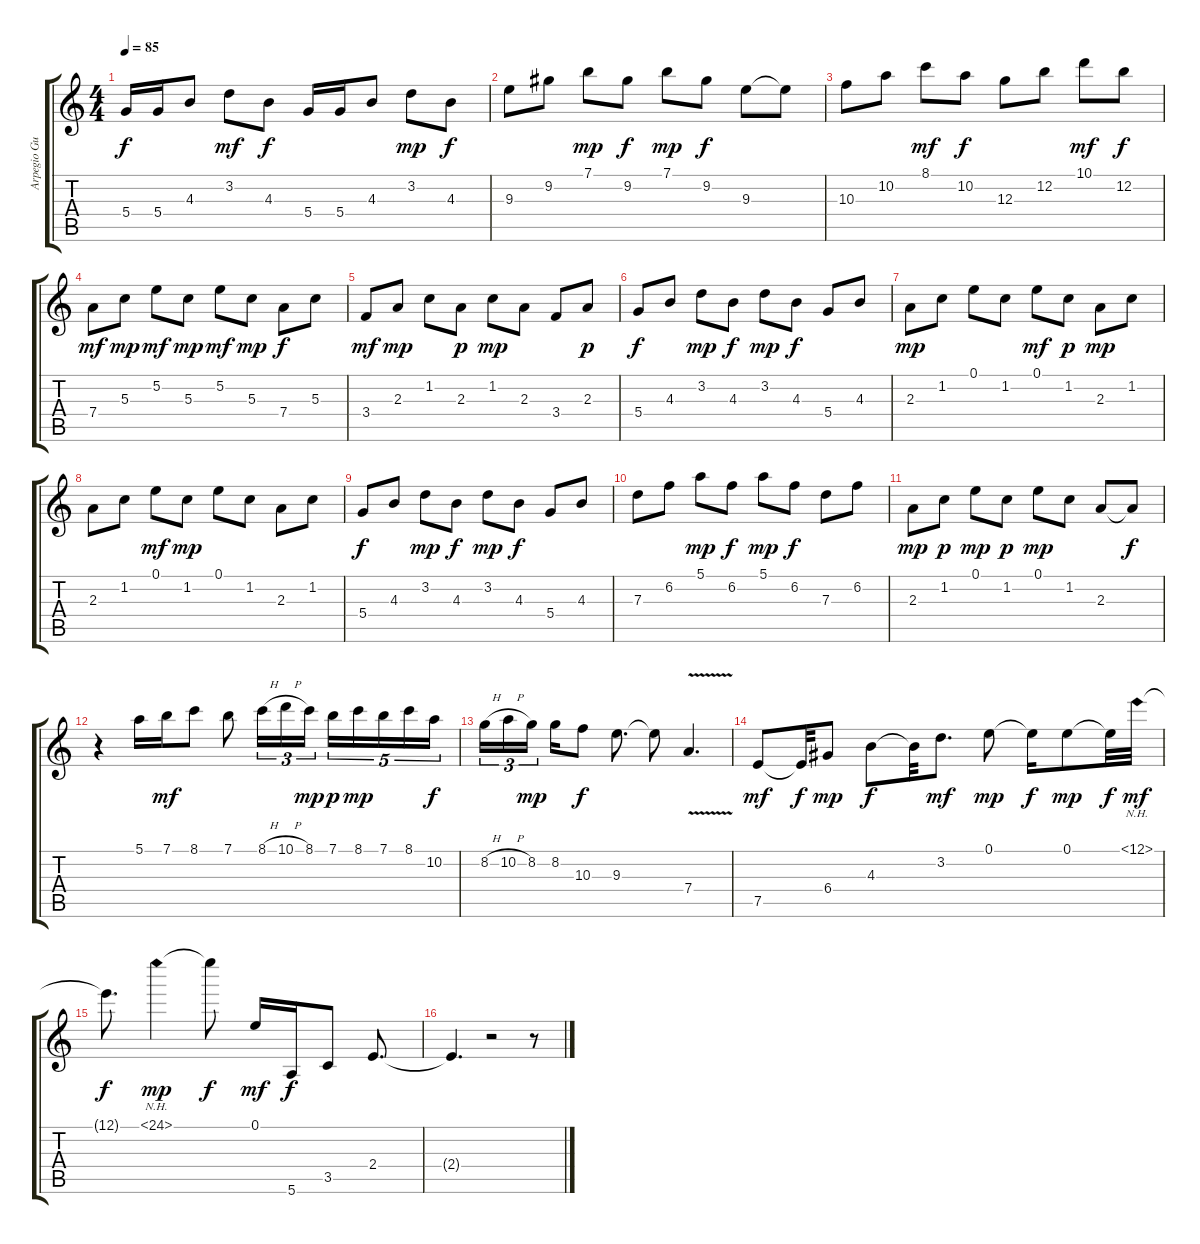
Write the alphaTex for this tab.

\track ("Arpegio Guitar      " "Arpegio Gu") {instrument acousticguitarsteel}
\staff {score tabs}
\tuning (E4 B3 G3 D3 A2 E2) {hide}
\ts (4 4)
\tempo 85
\clef g2
\ks c
5.4.16{dy f} 5.4.16 4.3.8 3.2.8{dy mf} 4.3.8{dy f} 5.4.16 5.4.16 4.3.8 3.2.8{dy mp} 4.3.8{dy f} |
9.3.8 9.2.8 7.1.8{dy mp} 9.2.8{dy f} 7.1.8{dy mp} 9.2.8{dy f} 9.3.8 9.3{t}.8 |
10.3.8 10.2.8 8.1.8{dy mf} 10.2.8{dy f} 12.3.8 12.2.8 10.1.8{dy mf} 12.2.8{dy f} |
7.4.8{dy mf} 5.3.8{dy mp} 5.2.8{dy mf} 5.3.8{dy mp} 5.2.8{dy mf} 5.3.8{dy mp} 7.4.8{dy f} 5.3.8 |
3.4.8{dy mf} 2.3.8{dy mp} 1.2.8 2.3.8{dy p} 1.2.8{dy mp} 2.3.8 3.4.8 2.3.8{dy p} |
5.4.8{dy f} 4.3.8 3.2.8{dy mp} 4.3.8{dy f} 3.2.8{dy mp} 4.3.8{dy f} 5.4.8 4.3.8 |
2.3.8{dy mp} 1.2.8 0.1.8 1.2.8 0.1.8{dy mf} 1.2.8{dy p} 2.3.8{dy mp} 1.2.8 |
2.3.8 1.2.8 0.1.8{dy mf} 1.2.8{dy mp} 0.1.8 1.2.8 2.3.8 1.2.8 |
5.4.8{dy f} 4.3.8 3.2.8{dy mp} 4.3.8{dy f} 3.2.8{dy mp} 4.3.8{dy f} 5.4.8 4.3.8 |
7.3.8 6.2.8 5.1.8{dy mp} 6.2.8{dy f} 5.1.8{dy mp} 6.2.8{dy f} 7.3.8 6.2.8 |
2.3.8{dy mp} 1.2.8{dy p} 0.1.8{dy mp} 1.2.8{dy p} 0.1.8{dy mp} 1.2.8 2.3.8 2.3{t}.8{dy f} |
r.4 5.1.16{volume 15} 7.1.16{dy mf} 8.1.8 7.1.8 8.1{h}.16{tu (3 2)} 10.1{h}.16{tu (3 2)} 8.1.16{tu (3 2) dy mp} 7.1.16{tu (5 4) dy p} 8.1.16{tu (5 4) dy mp} 7.1.16{tu (5 4)} 8.1.16{tu (5 4)} 10.2.16{tu (5 4) dy f} |
8.2{h}.16{tu (3 2)} 10.2{h}.16{tu (3 2)} 8.2.16{tu (3 2) dy mp} 8.2.16 10.3.8{dy f} 9.3.8{d} 9.3{t}.8 7.4{v}.4{d} |
7.5.8{dy mf} 7.5{t}.32{dy f} 6.4.8{dy mp} 4.3.8{dy f} 4.3{t}.32 3.2.8{d dy mf} 0.1.8{dy mp} 0.1{t}.16{dy f} 0.1.8{dy mp} 0.1{t}.32{dy f} 12.1{nh}.32{dy mf} |
12.1{t}.8{d dy f} 24.1{nh}.4{dy mp} 24.1{t}.8{dy f} 0.1.16{dy mf} 5.6.16{dy f} 3.5.8 2.4.8{d} |
2.4{t}.4{d} r.2 r.8
